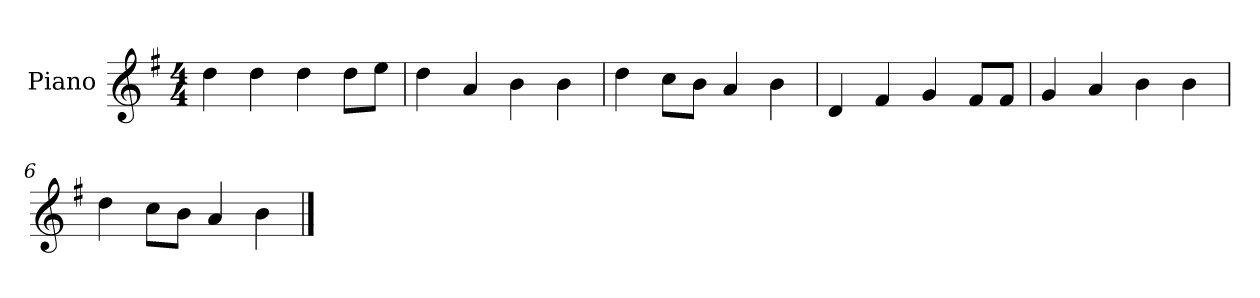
**kern
*part1
*staff1
*I"Piano
*I'P-no
*clefG2
*k[f#]
*M4/4
*MM90
=1
4dd\
4dd\
4dd\
8dd\L
8ee\J
=2
4dd\
4a/
4b\
4b\
=3
4dd\
8cc\L
8b\J
4a/
4b\
=4
4d/
4f#/
4g/
8f#/L
8f#/J
=5
4g/
4a/
4b\
4b\
=6
4dd\
8cc\L
8b\J
4a/
4b\
==
*-
